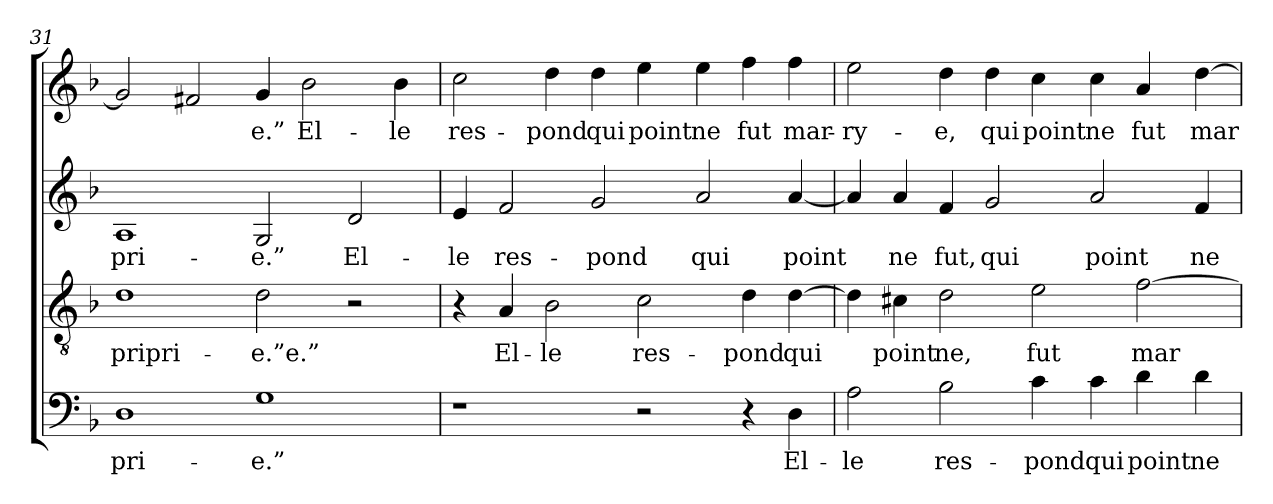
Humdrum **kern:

**kern	**text	**kern	**text	**kern	**text	**kern	**text
*part4	*part4	*part3	*part3	*part2	*part2	*part1	*part1
*staff4	*staff4	*staff3	*staff3	*staff2	*staff2	*staff1	*staff1
*clefF4	*	*clefGv2	*	*clefG2	*	*clefG2	*
*k[b-]	*	*k[b-]	*	*k[b-]	*	*k[b-]	*
=31	=31	=31	=31	=31	=31	=31	=31
1D	pri-	1d	pripri-	1A	pri-	2g]	.
.	.	.	.	.	.	2f#X	.
1G	-e.”	2d	-e.”e.”	2G	-e.”	4g	-e.”
.	.	.	.	.	.	2b-	El-
.	.	2r	.	2d	El-	.	.
.	.	.	.	.	.	4b-	-le
!!LO:PB:g=z
=32	=32	=32	=32	=32	=32	=32	=32
1r	.	4r	.	4e	-le	2cc	res-
.	.	4A	El-	2f	res-	.	.
.	.	2B-	-le	.	.	4dd	-pond
.	.	.	.	2g	-pond	4dd	qui
2r	.	2c	res-	.	.	4ee	point
.	.	.	.	2a	qui	4ee	ne
4r	.	4d	-pond	.	.	4ff	fut
4D	El-	[4d	qui	[4a	point	4ff	mar-
=33	=33	=33	=33	=33	=33	=33	=33
2A	-le	4d]	.	4a]	.	2ee	-ry-
.	.	4c#X	point	4a	ne	.	.
2B-	res-	2d	ne,	4f	fut,	4dd	-e,
.	.	.	.	2g	qui	4dd	qui
4c	-pond	2e	fut	.	.	4cc	point
4c	qui	.	.	2a	point	4cc	ne
4d	point	[2f	mar-	.	.	4a	fut
4d	ne	.	.	4f	ne	[4dd	mar-
=	=	=	=	=	=	=	=
*-	*-	*-	*-	*-	*-	*-	*-
